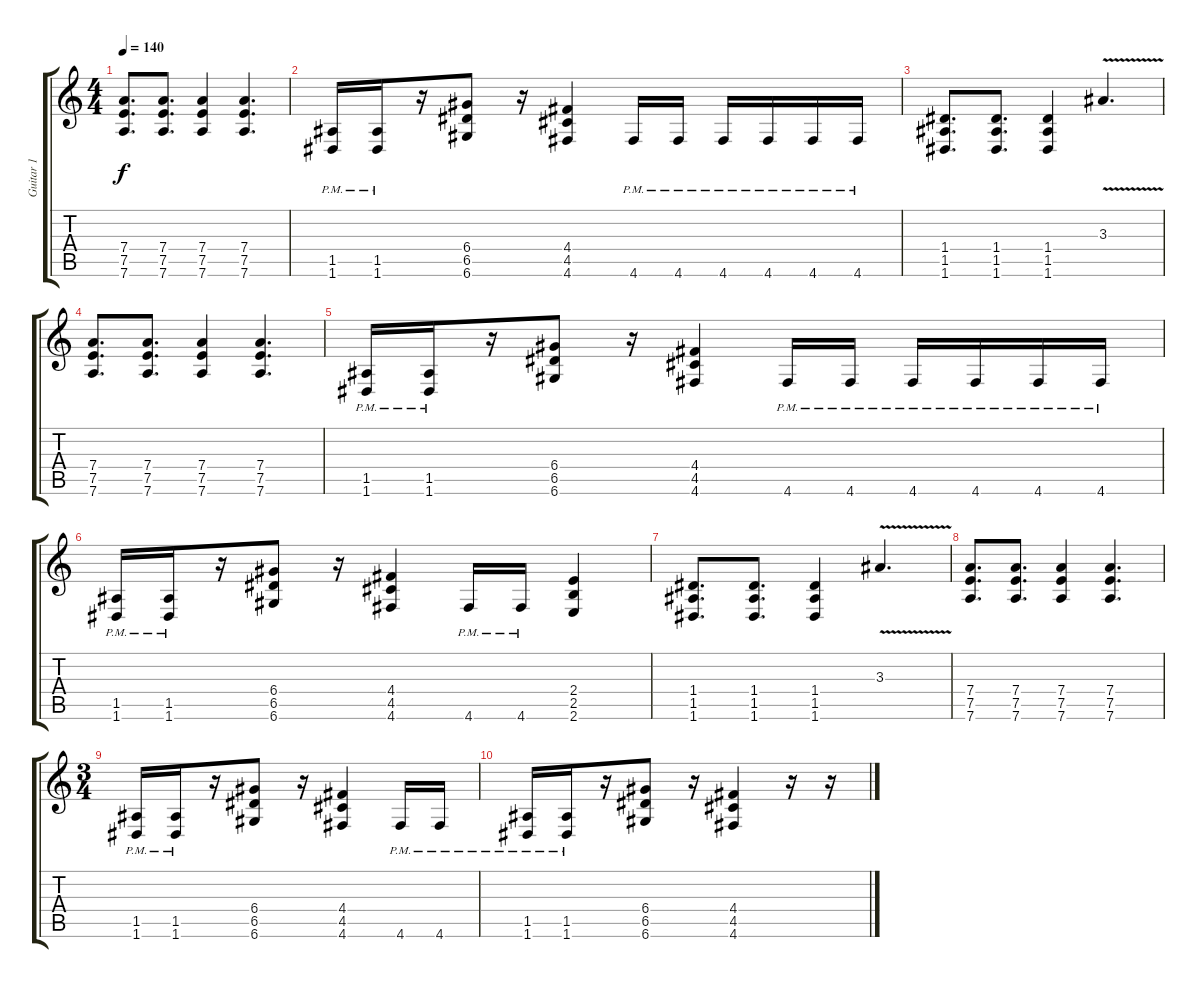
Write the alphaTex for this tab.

\track ("Guitar 1" "Guitar 1") {instrument distortionguitar}
\staff {score tabs}
\tuning (E4 B3 G3 D3 A2 D2) {hide}
\ts (4 4)
\tempo 140
\clef g2
\ks c
(7.4 7.5 7.6).8{d dy f} (7.4 7.5 7.6).8{d} (7.4 7.5 7.6).4 (7.4 7.5 7.6).4{d} |
(1.5{pm} 1.6{pm}).16 (1.5{pm} 1.6{pm}).16 r.16 (6.4 6.5 6.6).8 r.16 (4.4 4.5 4.6).4 4.6{pm}.16 4.6{pm}.16 4.6{pm}.16 4.6{pm}.16 4.6{pm}.16 4.6{pm}.16 |
(1.4 1.5 1.6).8{d} (1.4 1.5 1.6).8{d} (1.4 1.5 1.6).4 3.3{v}.4{d} |
(7.4 7.5 7.6).8{d} (7.4 7.5 7.6).8{d} (7.4 7.5 7.6).4 (7.4 7.5 7.6).4{d} |
(1.5{pm} 1.6{pm}).16 (1.5{pm} 1.6{pm}).16 r.16 (6.4 6.5 6.6).8 r.16 (4.4 4.5 4.6).4 4.6{pm}.16 4.6{pm}.16 4.6{pm}.16 4.6{pm}.16 4.6{pm}.16 4.6{pm}.16 |
(1.5{pm} 1.6{pm}).16 (1.5{pm} 1.6{pm}).16 r.16 (6.4 6.5 6.6).8 r.16 (4.4 4.5 4.6).4 4.6{pm}.16 4.6{pm}.16 (2.4 2.5 2.6).4 |
(1.4 1.5 1.6).8{d} (1.4 1.5 1.6).8{d} (1.4 1.5 1.6).4 3.3{v}.4{d} |
(7.4 7.5 7.6).8{d} (7.4 7.5 7.6).8{d} (7.4 7.5 7.6).4 (7.4 7.5 7.6).4{d} |
\ts (3 4)
(1.5{pm} 1.6{pm}).16 (1.5{pm} 1.6{pm}).16 r.16 (6.4 6.5 6.6).8 r.16 (4.4 4.5 4.6).4 4.6{pm}.16 4.6{pm}.16 |
(1.5{pm} 1.6{pm}).16 (1.5{pm} 1.6{pm}).16 r.16 (6.4 6.5 6.6).8 r.16 (4.4 4.5 4.6).4 r.16 r.16
